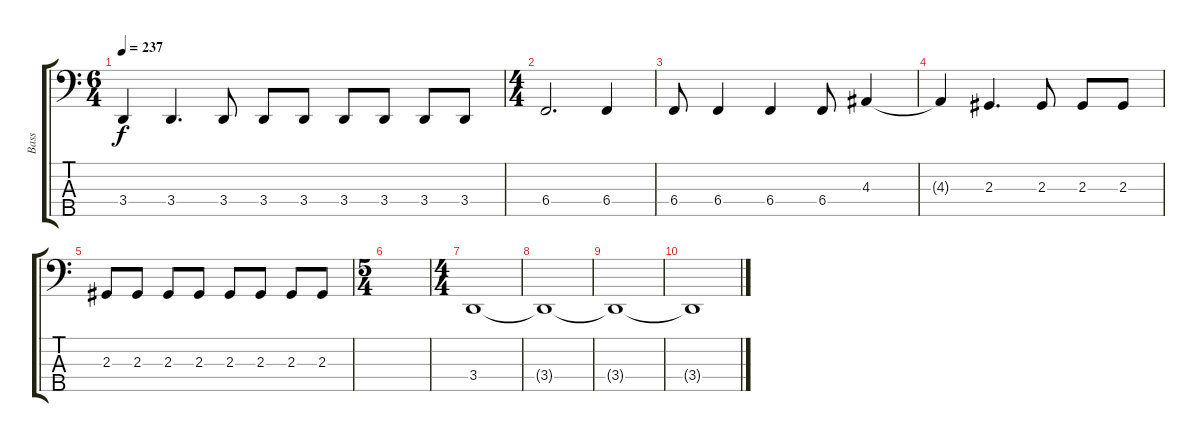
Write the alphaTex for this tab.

\track ("Bass" "Bass") {instrument electricbassfinger}
\staff {score tabs}
\tuning (E2 B1 Gb1 B0 Ab0) {hide}
\ts (6 4)
\tempo 237
\clef f4
\ks c
3.4{t}.4{dy f} 3.4.4{d} 3.4.8 3.4.8 3.4.8 3.4.8 3.4.8 3.4.8 3.4.8 |
\ts (4 4)
6.4.2{d} 6.4.4 |
6.4.8 6.4.4 6.4.4 6.4.8 4.3.4 |
4.3{t}.4 2.3.4{d} 2.3.8 2.3.8 2.3.8 |
2.3.8 2.3.8 2.3.8 2.3.8 2.3.8 2.3.8 2.3.8 2.3.8 |
\ts (5 4)
|
\ts (4 4)
3.4.1 |
3.4{t}.1 |
3.4{t}.1 |
3.4{t}.1
